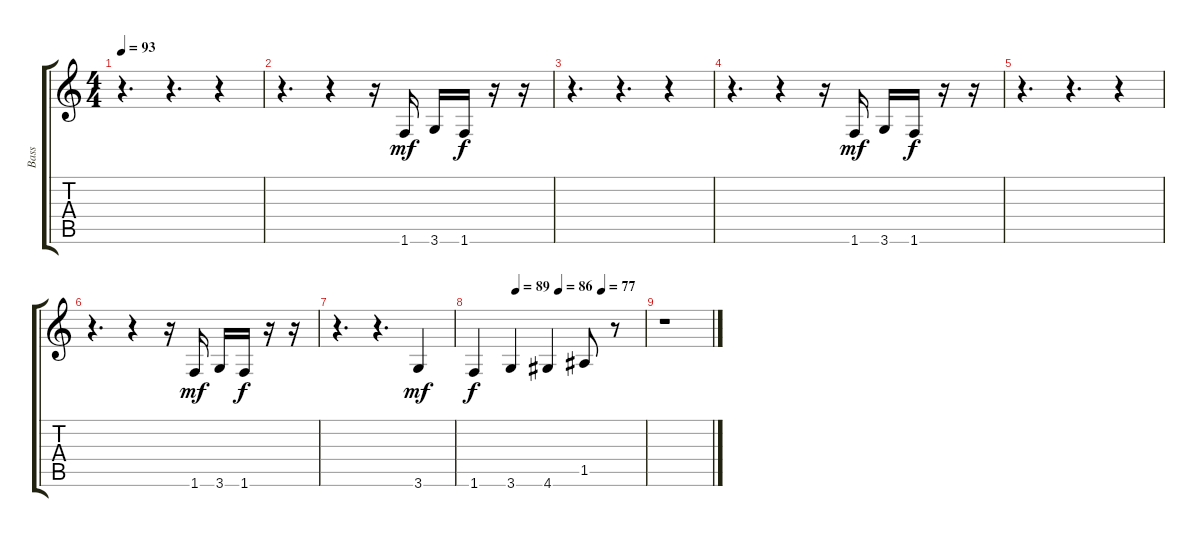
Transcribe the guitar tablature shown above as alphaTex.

\track ("Bass" "Bass") {instrument electricbassfinger}
\staff {score tabs}
\tuning (E4 B3 G3 D3 A2 E2) {hide}
\ts (4 4)
\tempo 93
\clef g2
\ks c
r.4{d dy f} r.4{d} r.4 |
r.4{d} r.4 r.16 1.6.16{dy mf} 3.6.16 1.6.16{dy f} r.16 r.16 |
r.4{d} r.4{d} r.4 |
r.4{d} r.4 r.16 1.6.16{dy mf} 3.6.16 1.6.16{dy f} r.16 r.16 |
r.4{d} r.4{d} r.4 |
r.4{d} r.4 r.16 1.6.16{dy mf} 3.6.16 1.6.16{dy f} r.16 r.16 |
r.4{d} r.4{d} 3.6.4{dy mf} |
\tempo (89 0.25)
\tempo (86 0.5)
\tempo (77 0.75)
1.6.4{dy f} 3.6.4 4.6.4 1.5.8 r.8 |
r.1
